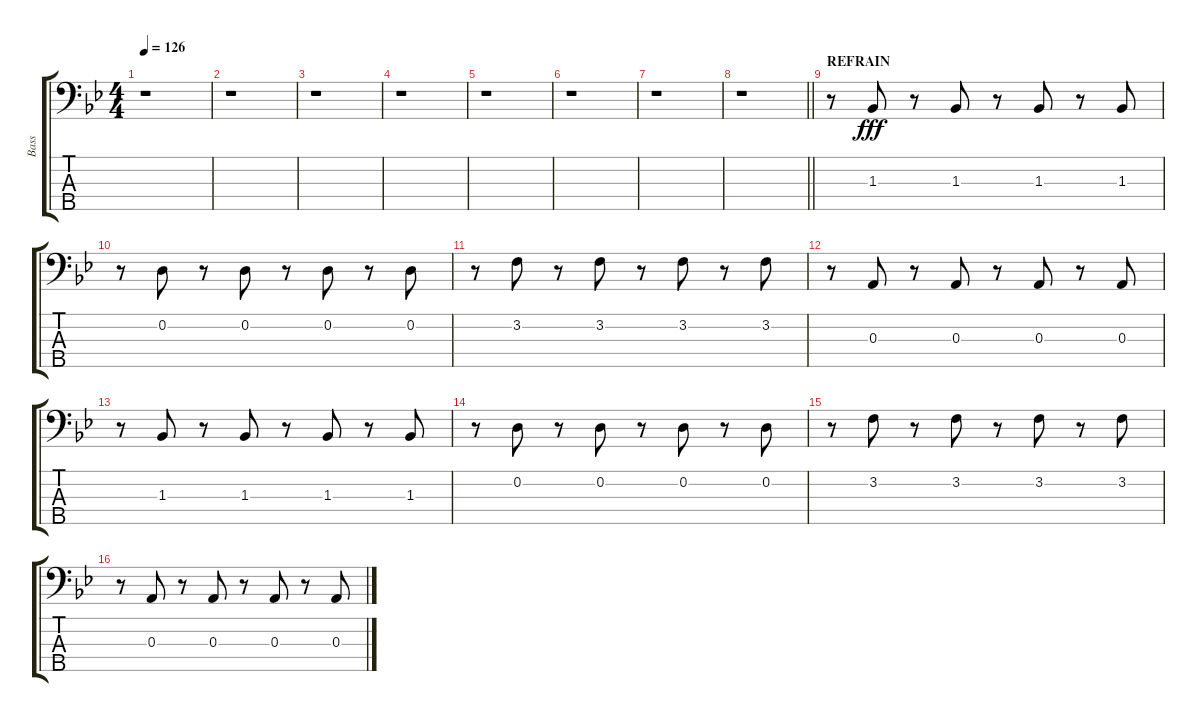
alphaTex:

\track ("Bass" "Bass") {instrument synthbass2}
\staff {score tabs}
\tuning (G2 D2 A1 E1 B0) {hide}
\ts (4 4)
\tempo 126
\clef f4
\ks bb
r.1{dy fff} |
r.1 |
r.1 |
r.1 |
r.1 |
r.1 |
r.1 |
\barLineRight lightlight
r.1 |
\section ("" "REFRAIN")
r.8 1.3.8 r.8 1.3.8 r.8 1.3.8 r.8 1.3.8 |
r.8 0.2.8 r.8 0.2.8 r.8 0.2.8 r.8 0.2.8 |
r.8 3.2.8 r.8 3.2.8 r.8 3.2.8 r.8 3.2.8 |
r.8 0.3.8 r.8 0.3.8 r.8 0.3.8 r.8 0.3.8 |
r.8 1.3.8 r.8 1.3.8 r.8 1.3.8 r.8 1.3.8 |
r.8 0.2.8 r.8 0.2.8 r.8 0.2.8 r.8 0.2.8 |
r.8 3.2.8 r.8 3.2.8 r.8 3.2.8 r.8 3.2.8 |
r.8 0.3.8 r.8 0.3.8 r.8 0.3.8 r.8 0.3.8
